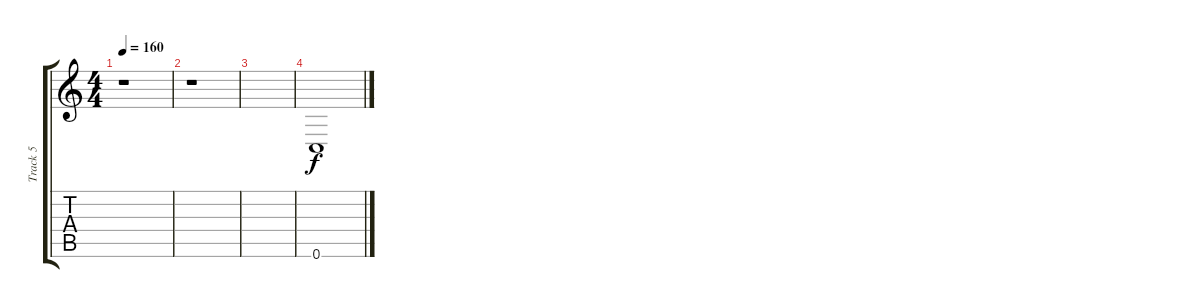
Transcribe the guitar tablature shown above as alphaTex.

\track ("Track 5" "Track 5") {instrument distortionguitar}
\staff {score tabs}
\tuning (D4 A3 F3 C3 G2 C2) {hide}
\ts (4 4)
\tempo 160
\clef g2
\ks c
r.1{dy f} |
r.1 |
|
0.6.1
